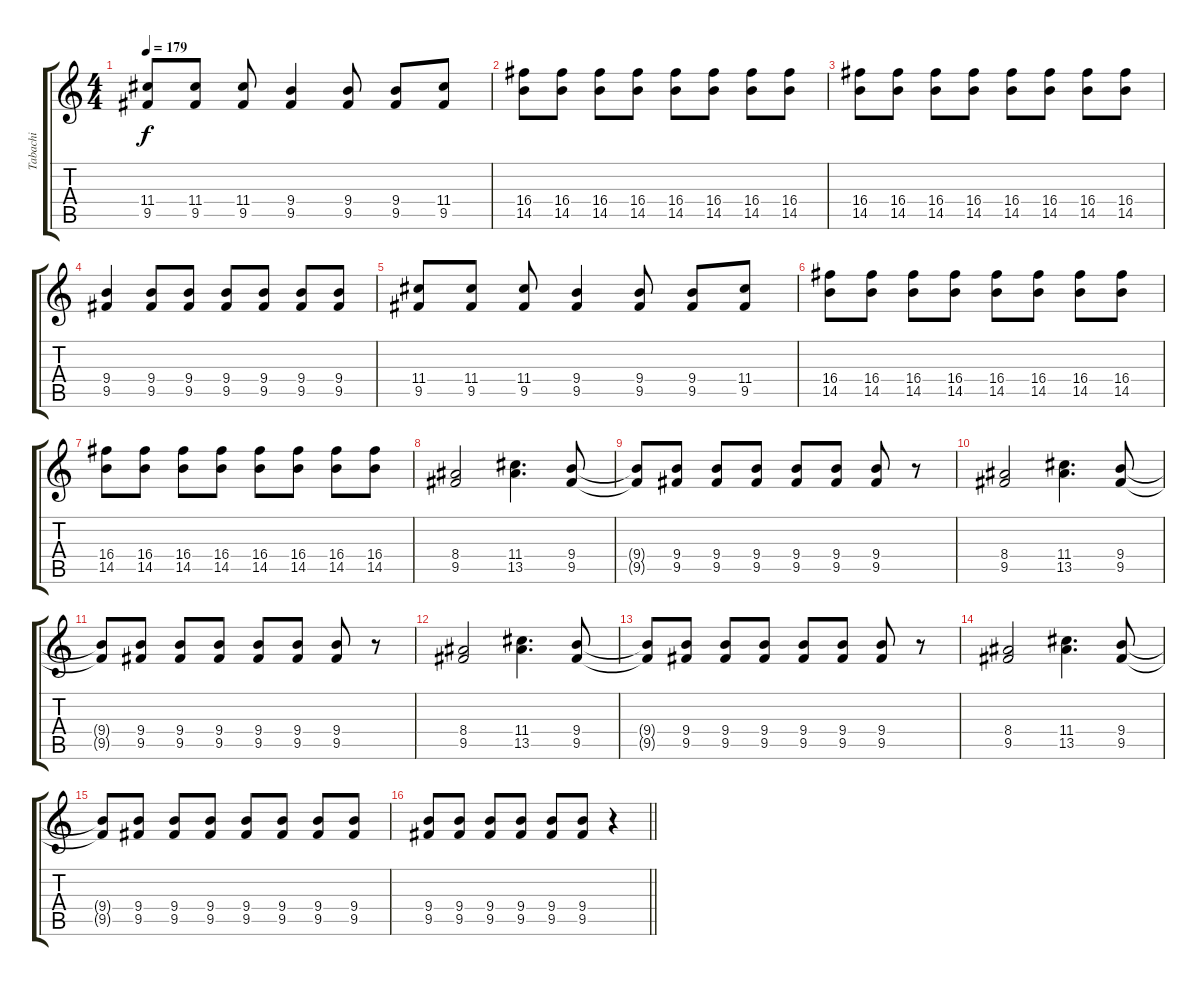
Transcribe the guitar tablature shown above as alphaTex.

\track ("Tabachi" "Tabachi") {instrument overdrivenguitar}
\staff {score tabs}
\tuning (E4 B3 G3 D3 A2 E2) {hide}
\ts (4 4)
\tempo 179
\clef g2
\ks c
(11.4 9.5).8{dy f} (11.4 9.5).8 (11.4 9.5).8 (9.4 9.5).4 (9.4 9.5).8 (9.4 9.5).8 (11.4 9.5).8 |
(16.4 14.5).8 (16.4 14.5).8 (16.4 14.5).8 (16.4 14.5).8 (16.4 14.5).8 (16.4 14.5).8 (16.4 14.5).8 (16.4 14.5).8 |
(16.4 14.5).8 (16.4 14.5).8 (16.4 14.5).8 (16.4 14.5).8 (16.4 14.5).8 (16.4 14.5).8 (16.4 14.5).8 (16.4 14.5).8 |
(9.4 9.5).4 (9.4 9.5).8 (9.4 9.5).8 (9.4 9.5).8 (9.4 9.5).8 (9.4 9.5).8 (9.4 9.5).8 |
(11.4 9.5).8 (11.4 9.5).8 (11.4 9.5).8 (9.4 9.5).4 (9.4 9.5).8 (9.4 9.5).8 (11.4 9.5).8 |
(16.4 14.5).8 (16.4 14.5).8 (16.4 14.5).8 (16.4 14.5).8 (16.4 14.5).8 (16.4 14.5).8 (16.4 14.5).8 (16.4 14.5).8 |
(16.4 14.5).8 (16.4 14.5).8 (16.4 14.5).8 (16.4 14.5).8 (16.4 14.5).8 (16.4 14.5).8 (16.4 14.5).8 (16.4 14.5).8 |
(8.4 9.5).2 (11.4 13.5).4{d} (9.4 9.5).8 |
(9.4{t} 9.5{t}).8 (9.4 9.5).8 (9.4 9.5).8 (9.4 9.5).8 (9.4 9.5).8 (9.4 9.5).8 (9.4 9.5).8 r.8 |
(8.4 9.5).2 (11.4 13.5).4{d} (9.4 9.5).8 |
(9.4{t} 9.5{t}).8 (9.4 9.5).8 (9.4 9.5).8 (9.4 9.5).8 (9.4 9.5).8 (9.4 9.5).8 (9.4 9.5).8 r.8 |
(8.4 9.5).2 (11.4 13.5).4{d} (9.4 9.5).8 |
(9.4{t} 9.5{t}).8 (9.4 9.5).8 (9.4 9.5).8 (9.4 9.5).8 (9.4 9.5).8 (9.4 9.5).8 (9.4 9.5).8 r.8 |
(8.4 9.5).2 (11.4 13.5).4{d} (9.4 9.5).8 |
(9.4{t} 9.5{t}).8 (9.4 9.5).8 (9.4 9.5).8 (9.4 9.5).8 (9.4 9.5).8 (9.4 9.5).8 (9.4 9.5).8 (9.4 9.5).8 |
\barLineRight lightlight
(9.4 9.5).8 (9.4 9.5).8 (9.4 9.5).8 (9.4 9.5).8 (9.4 9.5).8 (9.4 9.5).8 r.4
